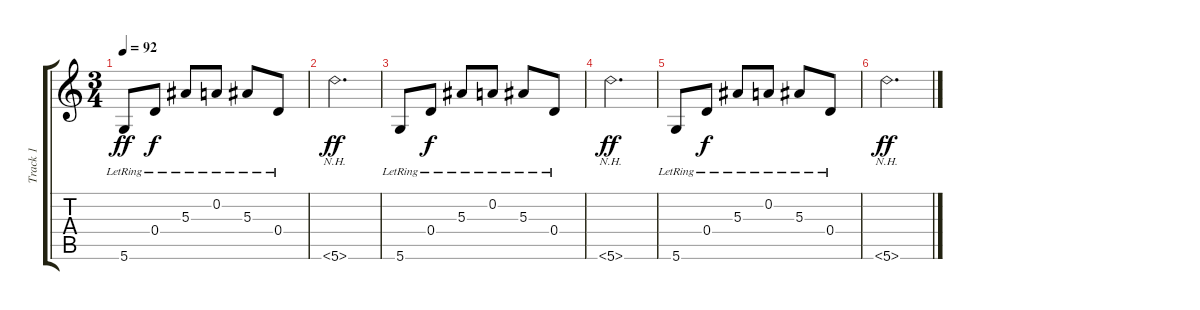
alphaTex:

\track ("Track 1" "Track 1") {instrument acousticguitarsteel}
\staff {score tabs}
\tuning (D4 A3 F3 D3 Bb2 D2) {hide}
\ts (3 4)
\tempo 92
\clef g2
\ks c
5.6{lr}.8{dy ff} 0.4{lr}.8{dy f} 5.3{lr}.8 0.2{lr}.8 5.3{lr}.8 0.4{lr}.8 |
5.6{nh}.2{d dy ff} |
5.6{lr}.8 0.4{lr}.8{dy f} 5.3{lr}.8 0.2{lr}.8 5.3{lr}.8 0.4{lr}.8 |
5.6{nh}.2{d dy ff} |
5.6{lr}.8 0.4{lr}.8{dy f} 5.3{lr}.8 0.2{lr}.8 5.3{lr}.8 0.4{lr}.8 |
5.6{nh}.2{d dy ff}
